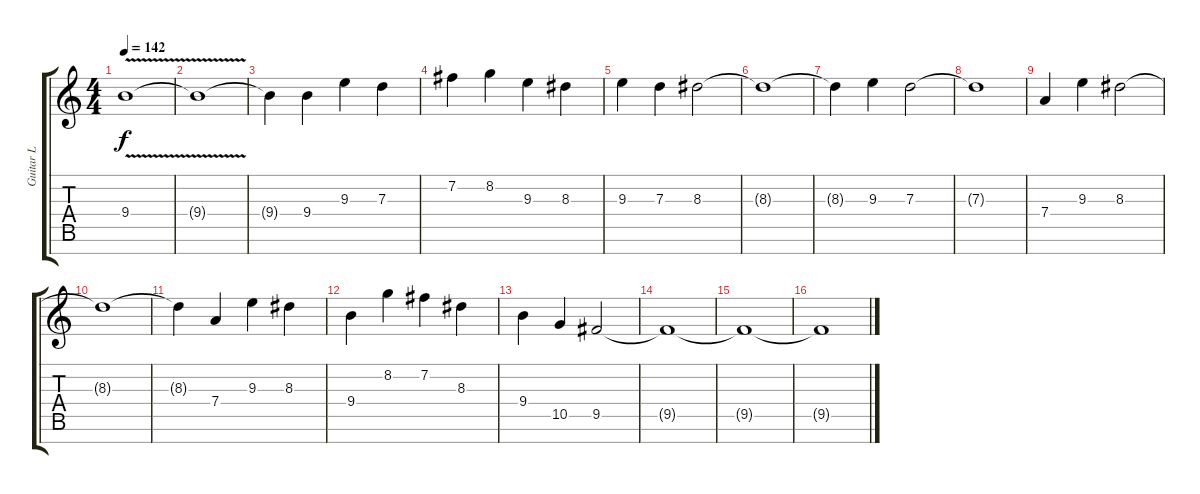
\track ("Guitar L" "Guitar L") {instrument distortionguitar}
\staff {score tabs}
\tuning (E4 B3 G3 D3 A2 E2 B1) {hide}
\ts (4 4)
\tempo 142
\clef g2
\ks c
9.4{v}.1{dy f} |
9.4{t}.1 |
9.4{t}.4 9.4.4 9.3.4 7.3.4 |
7.2.4 8.2.4 9.3.4 8.3.4 |
9.3.4 7.3.4 8.3.2 |
8.3{t}.1 |
8.3{t}.4 9.3.4 7.3.2 |
7.3{t}.1 |
7.4.4{volume 10} 9.3.4 8.3.2 |
8.3{t}.1 |
8.3{t}.4 7.4.4 9.3.4 8.3.4 |
9.4.4 8.2.4 7.2.4 8.3.4 |
9.4.4 10.5.4 9.5.2 |
9.5{t}.1 |
9.5{t}.1 |
9.5{t}.1
